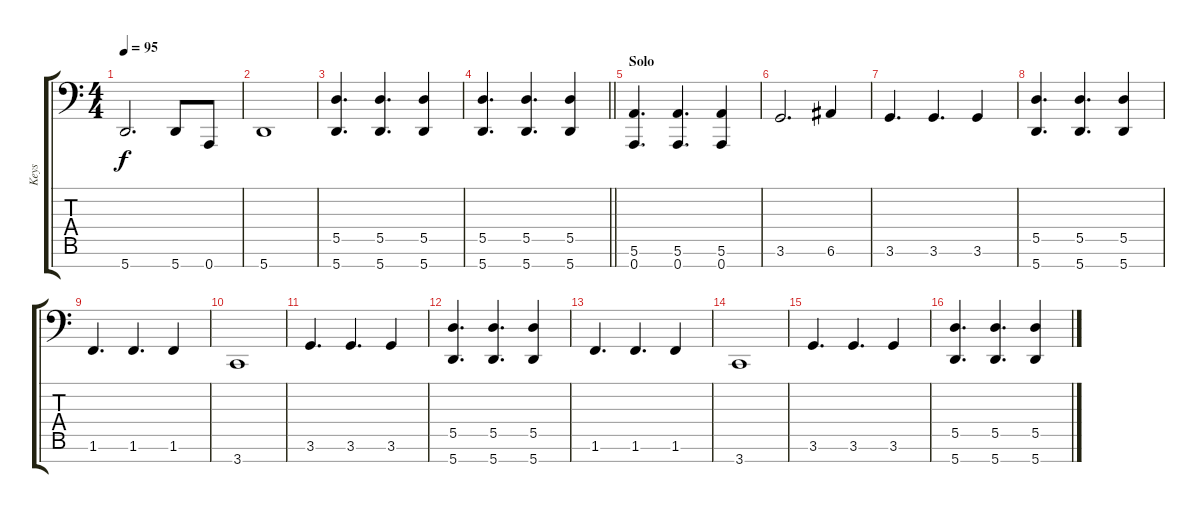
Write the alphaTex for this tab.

\track ("Keys " "Keys ") {instrument lead3calliope}
\staff {score tabs}
\tuning (E4 B3 G3 D3 A2 E2 A1) {hide}
\ts (4 4)
\tempo 95
\clef f4
\ks c
5.7.2{d dy f} 5.7.8 0.7.8 |
5.7.1 |
(5.5 5.7).4{d} (5.5 5.7).4{d} (5.5 5.7).4 |
\barLineRight lightlight
(5.5 5.7).4{d} (5.5 5.7).4{d} (5.5 5.7).4 |
\section ("" "Solo")
(5.6 0.7).4{d} (5.6 0.7).4{d} (5.6 0.7).4 |
3.6.2{d} 6.6.4 |
3.6.4{d} 3.6.4{d} 3.6.4 |
(5.5 5.7).4{d} (5.5 5.7).4{d} (5.5 5.7).4 |
1.6.4{d} 1.6.4{d} 1.6.4 |
3.7.1 |
3.6.4{d} 3.6.4{d} 3.6.4 |
(5.5 5.7).4{d} (5.5 5.7).4{d} (5.5 5.7).4 |
1.6.4{d} 1.6.4{d} 1.6.4 |
3.7.1 |
3.6.4{d} 3.6.4{d} 3.6.4 |
(5.5 5.7).4{d} (5.5 5.7).4{d} (5.5 5.7).4
